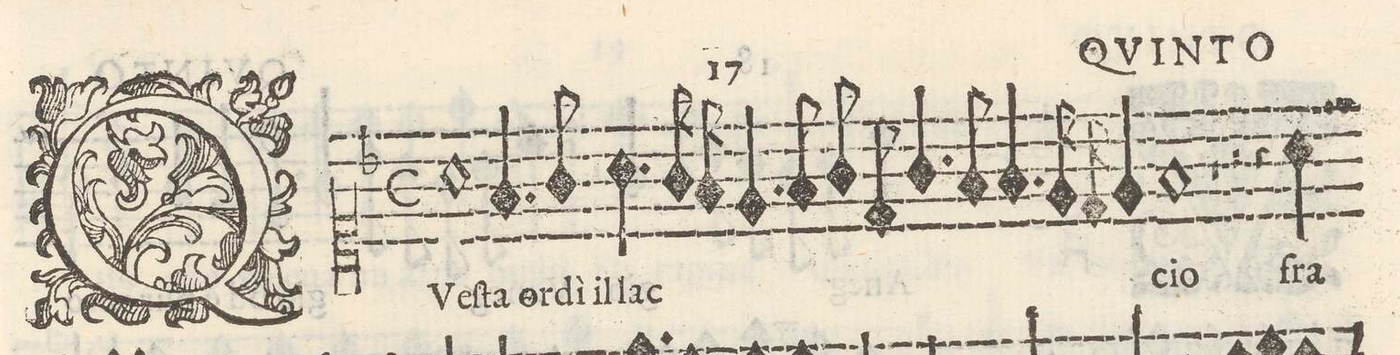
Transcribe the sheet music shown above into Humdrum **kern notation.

**kern	**text
*I"QVINTO	*
*clefC1	*
*k[b-]	*
*met(C)	*
*M2/1	*
1a	QVeſ-
4.f/	-ta or-
8g/	-di il-
4.a\	-lac-
16g/	.
16f/	.
=2-	=2-
4.e/	.
8f/	.
8g/	.
8d/	.
4.g/	.
8f/	.
4.f/	.
16e/	.
16d/	.
4e/	.
=3-	=3-
1f	-cio
1r	.
=4-	=4-
2r	.
4r	.
4a\	fra
*custos:dd	*
*-	*-
